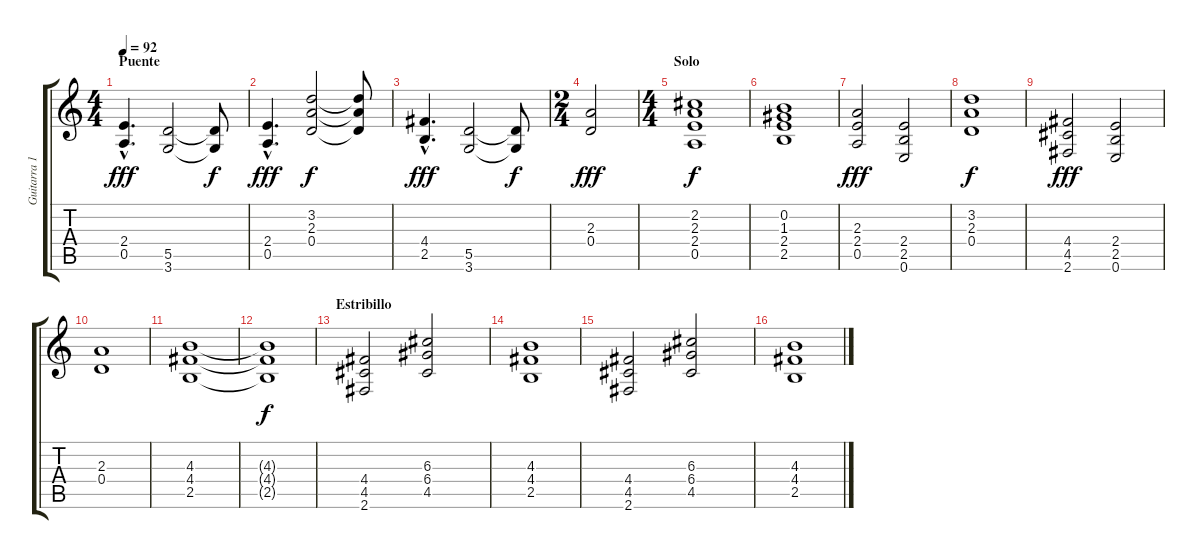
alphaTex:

\track ("Guitarra 1" "Guitarra 1") {instrument distortionguitar}
\staff {score tabs}
\tuning (E4 B3 G3 D3 A2 E2) {hide}
\ts (4 4)
\section ("" "Puente")
\tempo 92
\clef g2
\ks c
(2.4{hac} 0.5{hac}).4{d dy fff} (5.5 3.6).2 (5.5{t} 3.6{t}).8{dy f} |
(2.4{hac} 0.5{hac}).4{d dy fff} (3.2 2.3 0.4).2{dy f} (3.2{t} 2.3{t} 0.4{t}).8 |
(4.4{hac} 2.5{hac}).4{d dy fff} (5.5 3.6).2 (5.5{t} 3.6{t}).8{dy f} |
\ts (2 4)
(2.3 0.4).2{dy fff} |
\ts (4 4)
\section ("" "Solo")
(2.2 2.3 2.4 0.5).1{dy f volume 14} |
(0.2 1.3 2.4 2.5).1 |
(2.3 2.4 0.5).2{dy fff} (2.4 2.5 0.6).2 |
(3.2 2.3 0.4).1{dy f} |
(4.4 4.5 2.6).2{dy fff} (2.4 2.5 0.6).2 |
(2.3 0.4).1 |
(4.3 4.4 2.5).1 |
(4.3{t} 4.4{t} 2.5{t}).1{dy f} |
\section ("" "Estribillo")
(4.4 4.5 2.6).2{volume 15} (6.3 6.4 4.5).2 |
(4.3 4.4 2.5).1 |
(4.4 4.5 2.6).2 (6.3 6.4 4.5).2 |
(4.3 4.4 2.5).1
